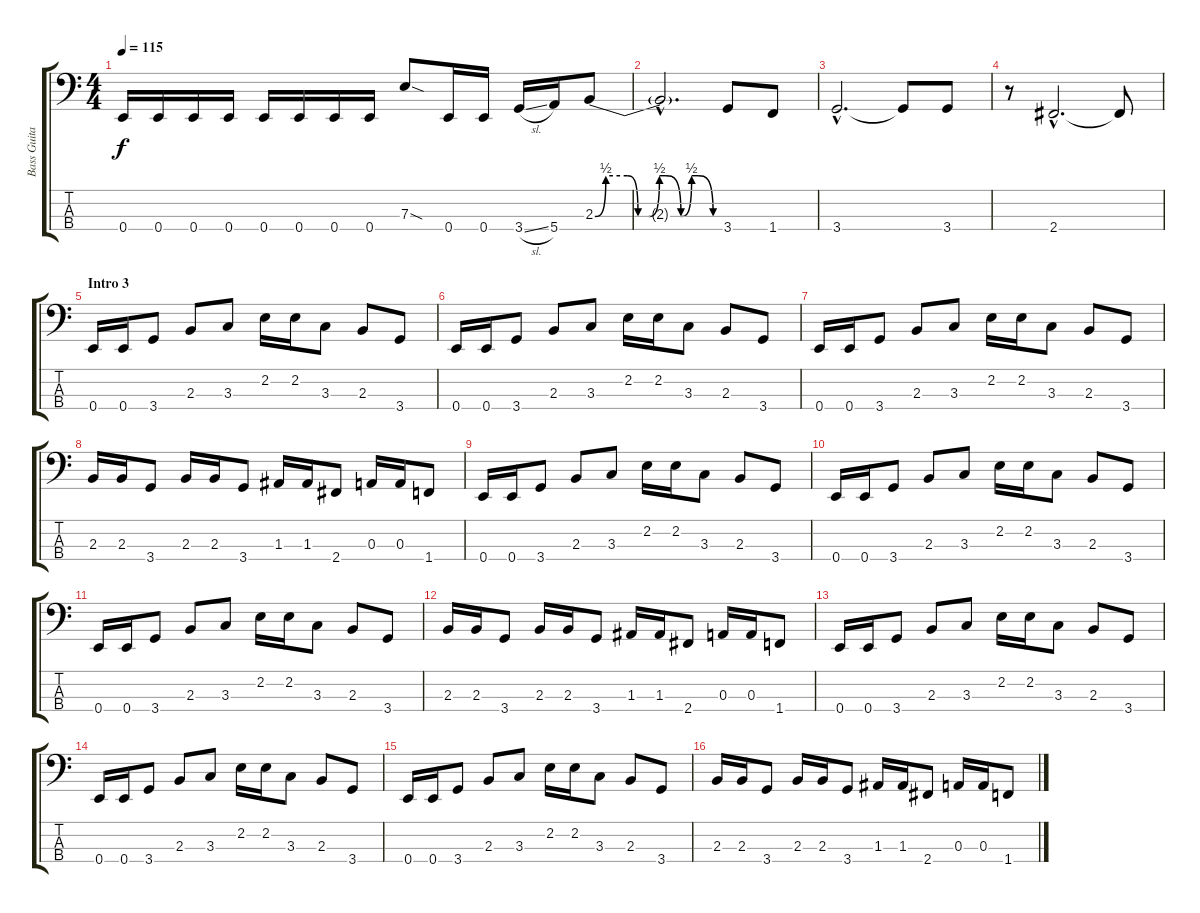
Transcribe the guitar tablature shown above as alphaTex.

\track ("Bass Guitar" "Bass Guita") {instrument electricbasspick}
\staff {score tabs}
\tuning (G2 D2 A1 E1) {hide}
\ts (4 4)
\tempo 115
\clef f4
\ks c
0.4.16{dy f} 0.4.16 0.4.16 0.4.16 0.4.16 0.4.16 0.4.16 0.4.16 7.3{sod}.8 0.4.16 0.4.16 3.4{sl}.16 5.4.16 2.3{be (custom 0 0 5 2 15 2 20 0 25 0 30 2 33 2 40 0 45 2 48 2 55 0 60 0)}.8 |
2.3{hac t}.2{d} 3.4.8 1.4.8 |
3.4{hac}.2{d} 3.4{t}.8 3.4.8 |
r.8 2.4{hac}.2{d} 2.4{t}.8 |
\section ("" "Intro 3")
0.4.16 0.4.16 3.4.8 2.3.8 3.3.8 2.2.16 2.2.16 3.3.8 2.3.8 3.4.8 |
0.4.16 0.4.16 3.4.8 2.3.8 3.3.8 2.2.16 2.2.16 3.3.8 2.3.8 3.4.8 |
0.4.16 0.4.16 3.4.8 2.3.8 3.3.8 2.2.16 2.2.16 3.3.8 2.3.8 3.4.8 |
2.3.16 2.3.16 3.4.8 2.3.16 2.3.16 3.4.8 1.3.16 1.3.16 2.4.8 0.3.16 0.3.16 1.4.8 |
0.4.16 0.4.16 3.4.8 2.3.8 3.3.8 2.2.16 2.2.16 3.3.8 2.3.8 3.4.8 |
0.4.16 0.4.16 3.4.8 2.3.8 3.3.8 2.2.16 2.2.16 3.3.8 2.3.8 3.4.8 |
0.4.16 0.4.16 3.4.8 2.3.8 3.3.8 2.2.16 2.2.16 3.3.8 2.3.8 3.4.8 |
2.3.16 2.3.16 3.4.8 2.3.16 2.3.16 3.4.8 1.3.16 1.3.16 2.4.8 0.3.16 0.3.16 1.4.8 |
0.4.16 0.4.16 3.4.8 2.3.8 3.3.8 2.2.16 2.2.16 3.3.8 2.3.8 3.4.8 |
0.4.16 0.4.16 3.4.8 2.3.8 3.3.8 2.2.16 2.2.16 3.3.8 2.3.8 3.4.8 |
0.4.16 0.4.16 3.4.8 2.3.8 3.3.8 2.2.16 2.2.16 3.3.8 2.3.8 3.4.8 |
2.3.16 2.3.16 3.4.8 2.3.16 2.3.16 3.4.8 1.3.16 1.3.16 2.4.8 0.3.16 0.3.16 1.4.8
